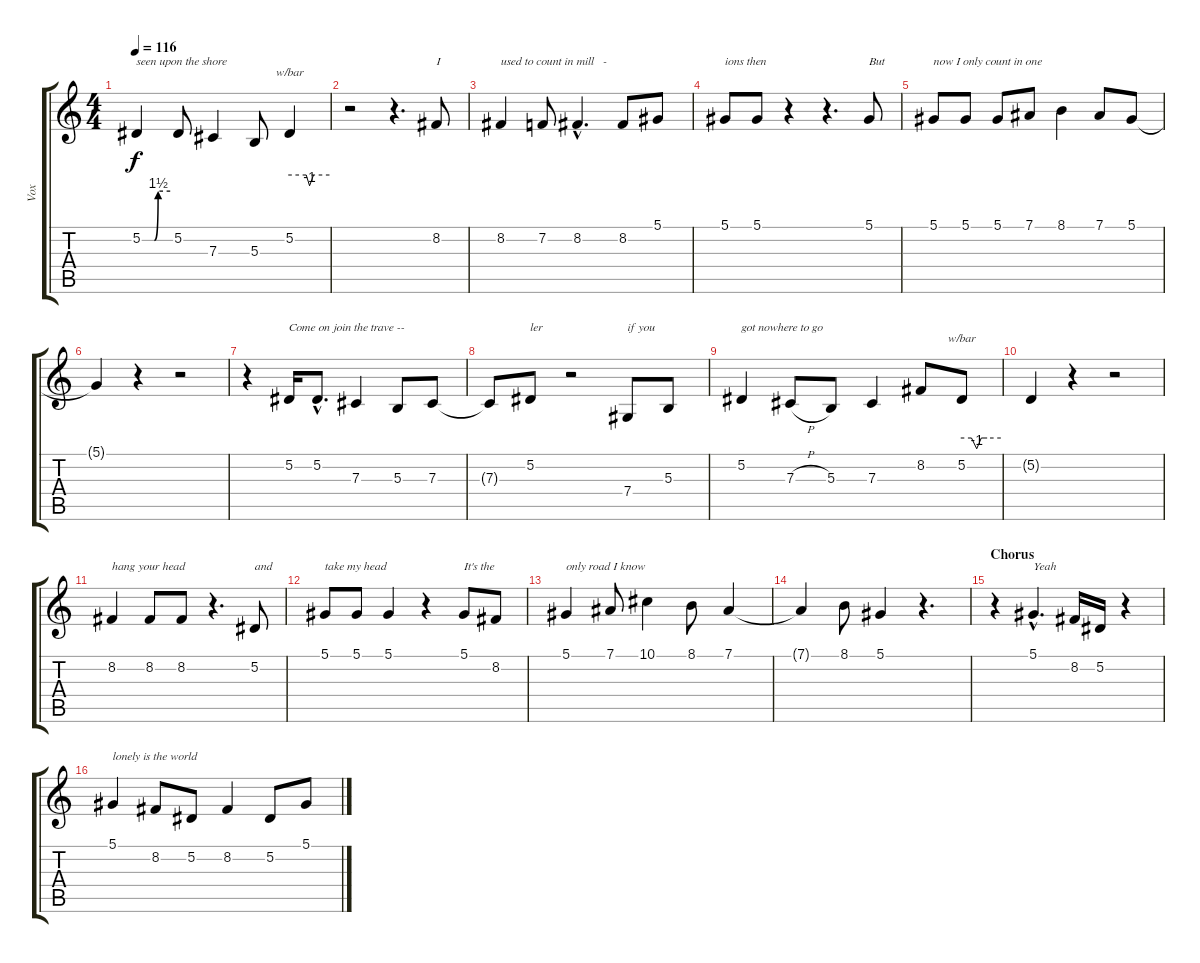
\track ("Vox" "Vox") {instrument violin}
\staff {score tabs}
\tuning (Eb4 Bb3 Gb3 Db3 Ab2 Eb2) {hide}
\ts (4 4)
\tempo 116
\clef g2
\ks c
5.2{be (custom 0 0 26 0 34 6 60 6)}.4{txt "seen upon the shore" dy f} 5.2.8 7.3.4 5.3.8 5.2.4{tbe (custom default 0 0 25 0 30 -4 36 0 60 0)} |
r.2 r.4{d} 8.2.8{txt "I"} |
8.2.4{txt "used to count in mill   -"} 7.2.8 8.2{hac}.4{d} 8.2.8 5.1.8 |
5.1.8{txt "ions then"} 5.1.8 r.4 r.4{d} 5.1.8{txt "But"} |
5.1.8{txt "now I only count in one"} 5.1.8 5.1.8 7.1.8 8.1.4 7.1.8 5.1.8 |
5.1{t}.4 r.4 r.2 |
r.4 5.2.16{txt "Come on join the trave --"} 5.2{hac}.8{d} 7.3.4 5.3.8 7.3.8 |
7.3{t}.8 5.2.8{txt "ler"} r.2 7.4.8{txt "if you"} 5.3.8 |
5.2.4{txt "got nowhere to go"} 7.3{h}.8 5.3.8 7.3.4 8.2.8 5.2.8{tbe (custom default 0 0 15 0 23 -4 30 0 39 0 60 0)} |
5.2{t}.4 r.4 r.2 |
8.2.4{txt "hang your head"} 8.2.8 8.2.8 r.4{d} 5.2.8{txt "and"} |
5.1.8{txt "take my head"} 5.1.8 5.1.4 r.4 5.1.8{txt "It's the"} 8.2.8 |
5.1.4{txt "only road I know"} 7.1.8 10.1.4 8.1.8 7.1.4 |
7.1{t}.4 8.1.8 5.1.4 r.4{d} |
\section ("" "Chorus")
r.4 5.1{hac}.4{d txt "Yeah"} 8.2.16 5.2.16 r.4 |
5.1.4{txt "lonely is the world"} 8.2.8 5.2.8 8.2.4 5.2.8 5.1.8
